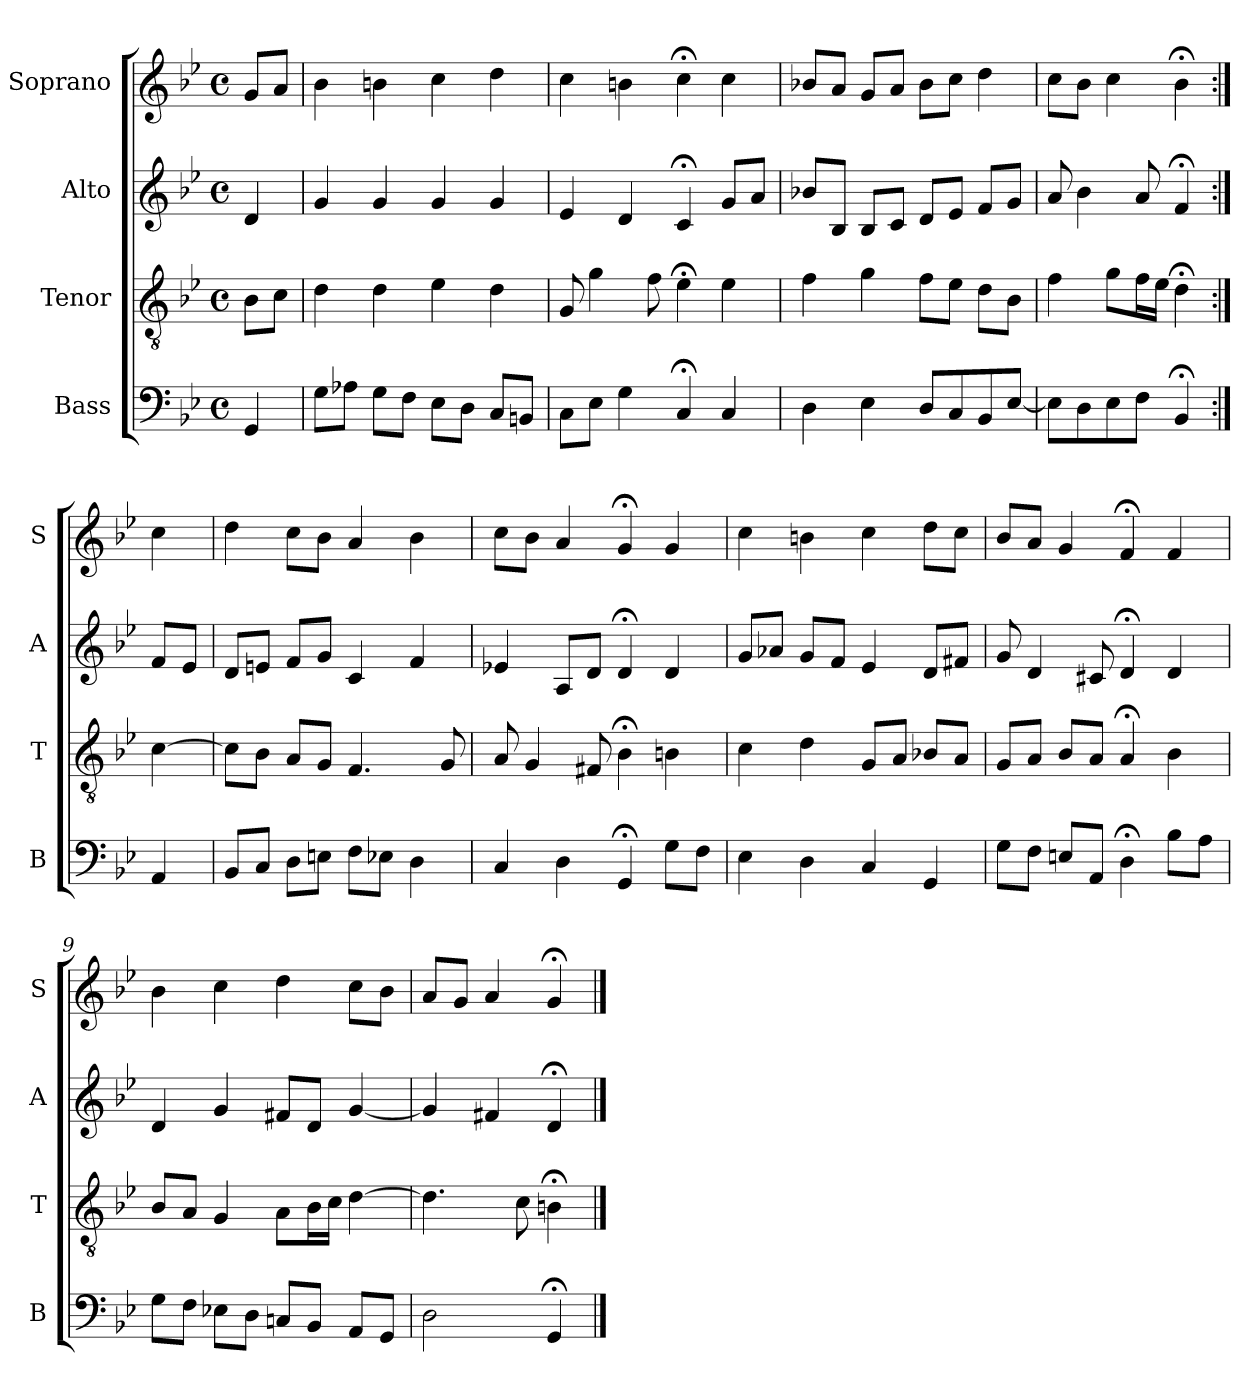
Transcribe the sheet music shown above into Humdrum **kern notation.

**kern	**kern	**kern	**kern
*part4	*part3	*part2	*part1
*staff4	*staff3	*staff2	*staff1
*I"Bass	*I"Tenor	*I"Alto	*I"Soprano
*I'B	*I'T	*I'A	*I'S
*clefF4	*clefGv2	*clefG2	*clefG2
*k[b-e-]	*k[b-e-]	*k[b-e-]	*k[b-e-]
*g:	*g:	*g:	*g:
*M4/4	*M4/4	*M4/4	*M4/4
*met(c)	*met(c)	*met(c)	*met(c)
*MM100	*MM100	*MM100	*MM100
=	=	=	=
4GG	8B-L	4d	8gL
.	8cJ	.	8aJ
=1	=1	=1	=1
8GL	4d	4g	4b-
8A-XJ	.	.	.
8GL	4d	4g	4bn
8FJ	.	.	.
8E-L	4e-	4g	4cc
8DJ	.	.	.
8CL	4d	4g	4dd
8BBnJ	.	.	.
=2	=2	=2	=2
8CL	8G	4e-	4cc
8E-J	4g	.	.
4G	.	4d	4bn
.	8f	.	.
4C;<	4e-;<	4c;<	4cc;<
4C	4e-	8gL	4cc
.	.	8aJ	.
=3	=3	=3	=3
4D	4f	8b-XL	8b-XL
.	.	8B-J	8aJ
4E-	4g	8B-L	8gL
.	.	8cJ	8aJ
8DL	8fL	8dL	8b-L
8C	8e-J	8e-J	8ccJ
8BB-	8dL	8fL	4dd
[8E-J	8B-J	8gJ	.
=4	=4	=4	=4
8E-L]	4f	8a	8ccL
8D	.	4b-	8b-J
8E-	8gL	.	4cc
8FJ	16fL	8a	.
.	16e-JJ	.	.
4BB-;<	4d;<	4f;<	4b-;<
=:|!	=:|!	=:|!	=:|!
4AA	[4c	8fL	4cc
.	.	8e-J	.
=5	=5	=5	=5
8BB-L	8cL]	8dL	4dd
8CJ	8B-J	8enJ	.
8DL	8AL	8fL	8ccL
8EnJ	8GJ	8gJ	8b-J
8FL	4.F	4c	4a
8E-XJ	.	.	.
4D	.	4f	4b-
.	8G	.	.
=6	=6	=6	=6
4C	8A	4e-X	8ccL
.	4G	.	8b-J
4D	.	8AL	4a
.	8F#X	8dJ	.
4GG;<	4B-;<	4d;<	4g;<
8GL	4Bn	4d	4g
8FJ	.	.	.
=7	=7	=7	=7
4E-	4c	8gL	4cc
.	.	8a-XJ	.
4D	4d	8gL	4bn
.	.	8fJ	.
4C	8GL	4e-	4cc
.	8AJ	.	.
4GG	8B-XL	8dL	8ddL
.	8AJ	8f#XJ	8ccJ
=8	=8	=8	=8
8GL	8GL	8g	8b-L
8FJ	8AJ	4d	8aJ
8EnL	8B-L	.	4g
8AAJ	8AiJ	8c#X	.
4D;<i	4A;<i	4d;<	4f;<
8B-iL	4B-i	4d	4f
8AJ	.	.	.
=9	=9	=9	=9
8GL	8B-L	4d	4b-
8FJ	8AJ	.	.
8E-XL	4G	4g	4cc
8DJ	.	.	.
8CnL	8AL	8f#XL	4dd
8BB-J	16B-L	8dJ	.
.	16cJJ	.	.
8AAL	[4d	[4g	8ccL
8GGJ	.	.	8b-J
=10	=10	=10	=10
2D	4.d]	4g]	8aL
.	.	.	8gJ
.	.	4f#X	4a
.	8c	.	.
4GG;<	4Bn;<	4d;<	4g;<
==	==	==	==
*-	*-	*-	*-
